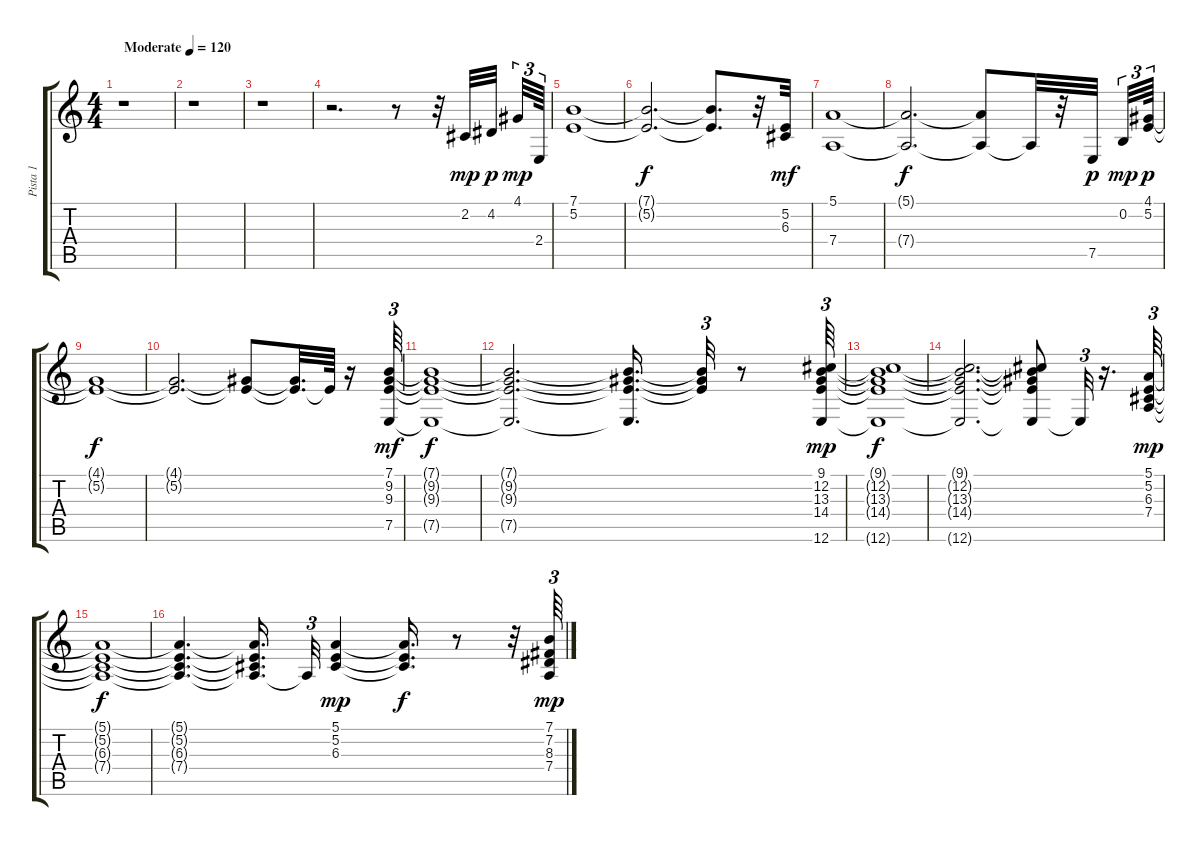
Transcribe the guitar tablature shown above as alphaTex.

\track ("Pista 1" "Pista 1") {instrument electricpiano1}
\staff {score tabs}
\tuning (E4 B3 G3 D3 A2 E2) {hide}
\ts (4 4)
\tempo (120 "Moderate")
\clef g2
\ks c
r.1{dy mp instrument electricpiano1} |
r.1 |
r.1 |
r.2{d} r.8 r.32 2.2.32 4.2.32{dy p} 4.1.32{tu (3 2) dy mp} 2.4.64{tu (3 2)} |
(7.1 5.2).1 |
(7.1{t} 5.2{t}).2{d dy f} (7.1{t} 5.2{t}).8{d} r.32 (5.2 6.3).32{dy mf} |
(5.1 7.4).1 |
(5.1{t} 7.4{t}).2{d dy f} (5.1{t} 7.4{t}).8 7.4{t}.32 r.32 7.5.32{dy p} 0.2.32{tu (3 2) dy mp} (4.1 5.2).64{tu (3 2) dy p} |
(4.1{t} 5.2{t}).1{dy f} |
(4.1{t} 5.2{t}).2{d} (4.1{t} 5.2{t}).8 (4.1{t} 5.2{t}).32{d} 5.2{t}.64 r.16 (7.1 9.2 9.3 7.5).64{tu (3 2) dy mf} |
(7.1{t} 9.2{t} 9.3{t} 7.5{t}).1{dy f} |
(7.1{t} 9.2{t} 9.3{t} 7.5{t}).2{d} (7.1{t} 9.2{t} 9.3{t} 7.5{t}).16{d} (7.1{t} 9.2{t} 9.3{t}).32{tu (3 2)} r.8 (9.1 12.2 13.3 14.4 12.6).64{tu (3 2) dy mp} |
(9.1{t} 12.2{t} 13.3{t} 14.4{t} 12.6{t}).1{dy f} |
(9.1{t} 12.2{t} 13.3{t} 14.4{t} 12.6{t}).2{d} (9.1{t} 12.2{t} 13.3{t} 14.4{t} 12.6{t}).8 12.6{t}.32{tu (3 2)} r.16{d} (5.1 5.2 6.3 7.4).64{tu (3 2) dy mp} |
(5.1{t} 5.2{t} 6.3{t} 7.4{t}).1{dy f} |
(5.1{t} 5.2{t} 6.3{t} 7.4{t}).4{d} (5.1{t} 5.2{t} 6.3{t} 7.4{t}).16{d} 7.4{t}.32{tu (3 2)} (5.1 5.2 6.3).4{dy mp} (5.1{t} 5.2{t} 6.3{t}).16{d dy f} r.8 r.32 (7.1 7.2 8.3 7.4).64{tu (3 2) dy mp}
